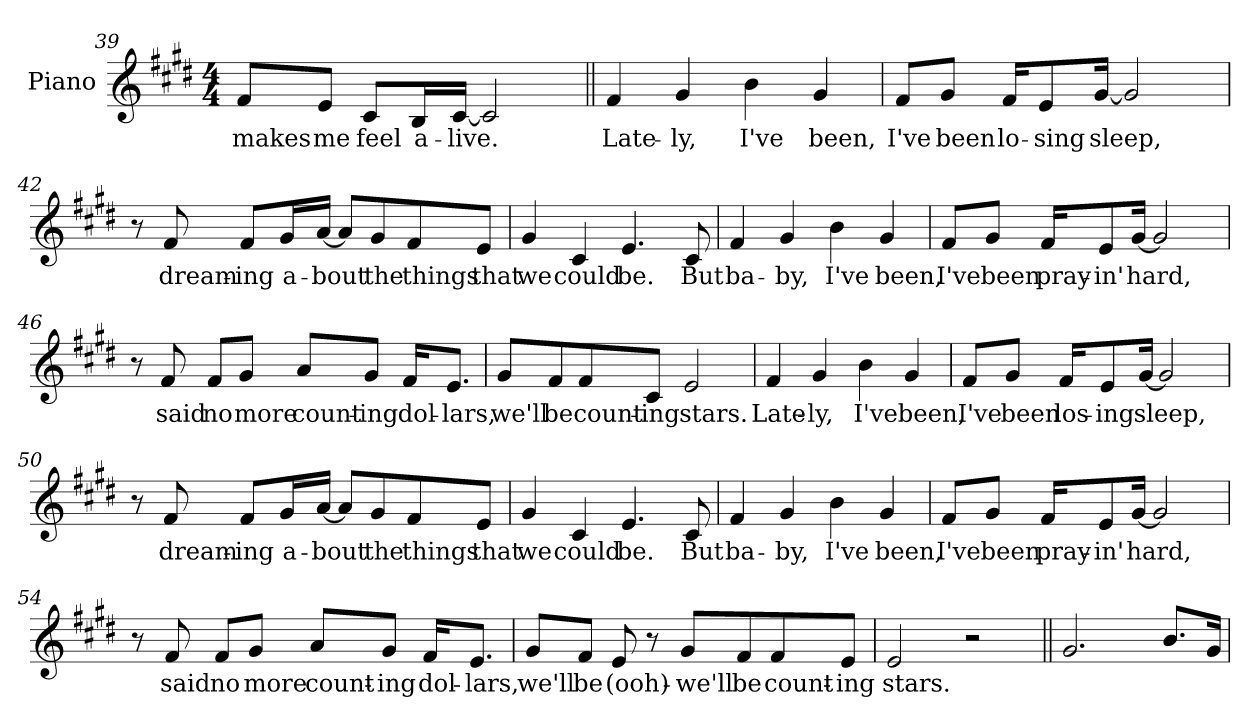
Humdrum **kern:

**kern	**text
*part1	*part1
*staff1	*staff1
*I"Piano	*
*I'Pno.	*
!!LO:LB:g=z
*clefG2	*
*k[f#c#g#d#]	*
*E:	*
*M4/4	*
=39	=39
!	!LO:LY:b
8f#L	makes
!	!LO:LY:b
8eJ	me
!	!LO:LY:b
8c#L	feel
!	!LO:LY:b
16BL	a-
!	!LO:LY:b
[16c#JJ	-live.
2c#]	.
=40||	=40||
!	!LO:LY:b
4f#	Late-
!	!LO:LY:b
4g#	-ly,
!	!LO:LY:b
4b	I've
!	!LO:LY:b
4g#	been,
=41	=41
!	!LO:LY:b
8f#L	I've
!	!LO:LY:b
8g#J	been
!	!LO:LY:b
16f#KL	lo-
!	!LO:LY:b
8e	-sing
!	!LO:LY:b
[16g#Jk	sleep,
2g#]	.
!!LO:LB:g=z
=42	=42
8r	.
!	!LO:LY:b
8f#	dream-
!	!LO:LY:b
8f#L	-ing
!	!LO:LY:b
16g#L	a-
!	!LO:LY:b
[16aJJ	-bout
8aL]	.
!	!LO:LY:b
8g#	the
!	!LO:LY:b
8f#	things
!	!LO:LY:b
8eJ	that
=43	=43
!	!LO:LY:b
4g#	we
!	!LO:LY:b
4c#	could
!	!LO:LY:b
4.e	be.
!	!LO:LY:b
8c#	But
=44	=44
!	!LO:LY:b
4f#	ba-
!	!LO:LY:b
4g#	-by,
!	!LO:LY:b
4b	I've
!	!LO:LY:b
4g#	been,
=45	=45
!	!LO:LY:b
8f#L	I've
!	!LO:LY:b
8g#J	been
!	!LO:LY:b
16f#KL	pray-
!	!LO:LY:b
8e	-in'
!	!LO:LY:b
[16g#Jk	hard,
2g#]	.
!!LO:LB:g=z
=46	=46
8r	.
!	!LO:LY:b
8f#	said
!	!LO:LY:b
8f#L	no
!	!LO:LY:b
8g#J	more
!	!LO:LY:b
8aL	count-
!	!LO:LY:b
8g#J	-ing
!	!LO:LY:b
16f#KL	dol-
!	!LO:LY:b
8.eJ	-lars,
=47	=47
!	!LO:LY:b
8g#L	we'll
!	!LO:LY:b
8f#	be
!	!LO:LY:b
8f#	count-
!	!LO:LY:b
8c#J	-ing
!	!LO:LY:b
2e	stars.
=48	=48
!	!LO:LY:b
4f#	Late-
!	!LO:LY:b
4g#	-ly,
!	!LO:LY:b
4b	I've
!	!LO:LY:b
4g#	been,
!!LO:LB:g=z
=49	=49
!	!LO:LY:b
8f#L	I've
!	!LO:LY:b
8g#J	been
!	!LO:LY:b
16f#KL	los-
!	!LO:LY:b
8e	-ing
!	!LO:LY:b
[16g#Jk	sleep,
2g#]	.
=50	=50
8r	.
!	!LO:LY:b
8f#	dream-
!	!LO:LY:b
8f#L	-ing
!	!LO:LY:b
16g#L	a-
!	!LO:LY:b
[16aJJ	-bout
8aL]	.
!	!LO:LY:b
8g#	the
!	!LO:LY:b
8f#	things
!	!LO:LY:b
8eJ	that
=51	=51
!	!LO:LY:b
4g#	we
!	!LO:LY:b
4c#	could
!	!LO:LY:b
4.e	be.
!	!LO:LY:b
8c#	But
=52	=52
!	!LO:LY:b
4f#	ba-
!	!LO:LY:b
4g#	-by,
!	!LO:LY:b
4b	I've
!	!LO:LY:b
4g#	been,
!!LO:LB:g=z
=53	=53
!	!LO:LY:b
8f#L	I've
!	!LO:LY:b
8g#J	been
!	!LO:LY:b
16f#KL	pray-
!	!LO:LY:b
8e	-in'
!	!LO:LY:b
[16g#Jk	hard,
2g#]	.
=54	=54
8r	.
!	!LO:LY:b
8f#	said
!	!LO:LY:b
8f#L	no
!	!LO:LY:b
8g#J	more
!	!LO:LY:b
8aL	count-
!	!LO:LY:b
8g#J	-ing
!	!LO:LY:b
16f#KL	dol-
!	!LO:LY:b
8.eJ	-lars,
=55	=55
!	!LO:LY:b
8g#L	we'll
!	!LO:LY:b
8f#J	be
!	!LO:LY:b
8e	(ooh)-
8r	.
!	!LO:LY:b
8g#L	-we'll
!	!LO:LY:b
8f#	be
!	!LO:LY:b
8f#	count-
!	!LO:LY:b
8eJ	-ing
!!LO:LB:g=z
=56	=56
!	!LO:LY:b
2e	stars.
2r	.
=57||	=57||
2.g#	.
8.bL	.
16g#Jk	.
=	=
*-	*-
